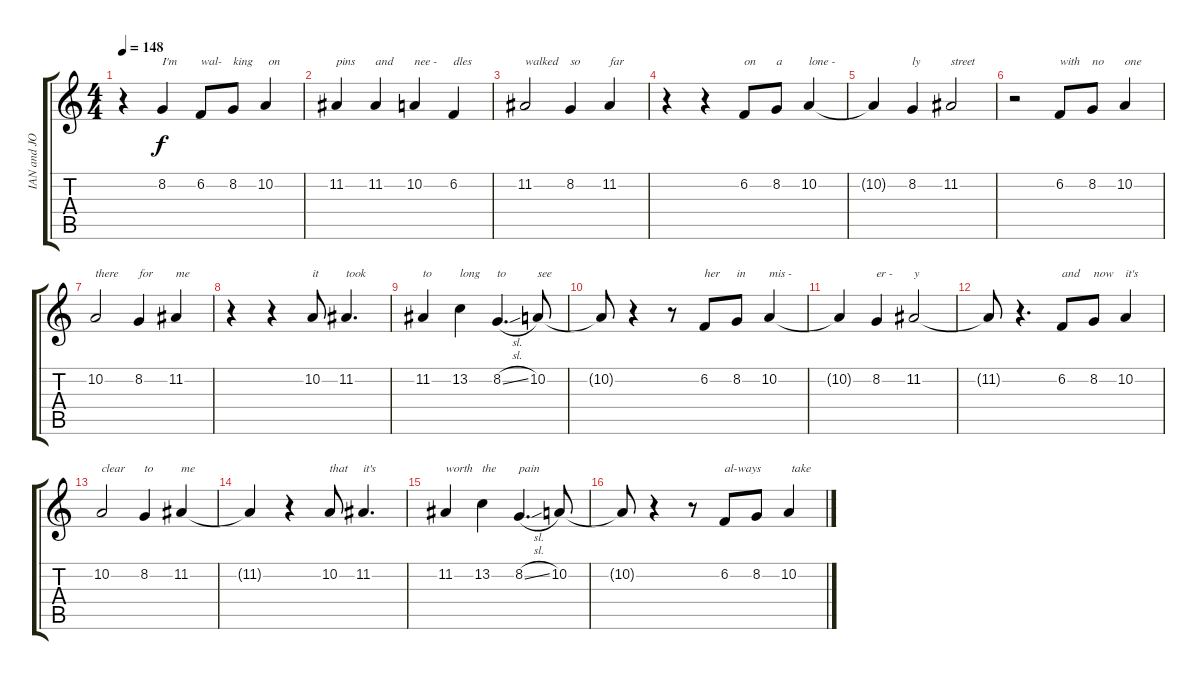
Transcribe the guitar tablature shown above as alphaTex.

\track ("IAN and JON (Backing)" "IAN and JO") {instrument rockorgan}
\staff {score tabs}
\tuning (E4 B3 G3 D3 A2 E2) {hide}
\ts (4 4)
\tempo 148
\clef g2
\ks c
r.4{dy f} 8.2.4{txt "I'm"} 6.2.8{txt "wal-"} 8.2.8{txt "king"} 10.2.4{txt " on"} |
11.2.4{txt "pins"} 11.2.4{txt "and"} 10.2.4{txt "nee - "} 6.2.4{txt "dles"} |
11.2.2{txt "walked"} 8.2.4{txt "so"} 11.2.4{txt "far"} |
r.4 r.4 6.2.8{txt "on"} 8.2.8{txt "a"} 10.2.4{txt "lone - "} |
10.2{t}.4 8.2.4{txt "ly"} 11.2.2{txt "street"} |
r.2 6.2.8{txt "with"} 8.2.8{txt "no"} 10.2.4{txt "one"} |
10.2.2{txt "there"} 8.2.4{txt "for"} 11.2.4{txt "me"} |
r.4 r.4 10.2.8{txt "it"} 11.2.4{d txt "took"} |
11.2.4{txt "to"} 13.2.4{txt "long"} 8.2{sl}.4{d txt "to"} 10.2.8{txt "see"} |
10.2{t}.8 r.4 r.8 6.2.8{txt "her"} 8.2.8{txt "in"} 10.2.4{txt "mis -"} |
10.2{t}.4 8.2.4{txt "er -"} 11.2.2{txt "y"} |
11.2{t}.8 r.4{d} 6.2.8{txt "and"} 8.2.8{txt "now"} 10.2.4{txt "it's"} |
10.2.2{txt "clear"} 8.2.4{txt "to"} 11.2.4{txt "me"} |
11.2{t}.4 r.4 10.2.8{txt "that"} 11.2.4{d txt "it's"} |
11.2.4{txt "worth"} 13.2.4{txt "the"} 8.2{sl}.4{d txt "pain"} 10.2.8 |
10.2{t}.8 r.4 r.8 6.2.8{txt "al-ways"} 8.2.8 10.2.4{txt " take"}
